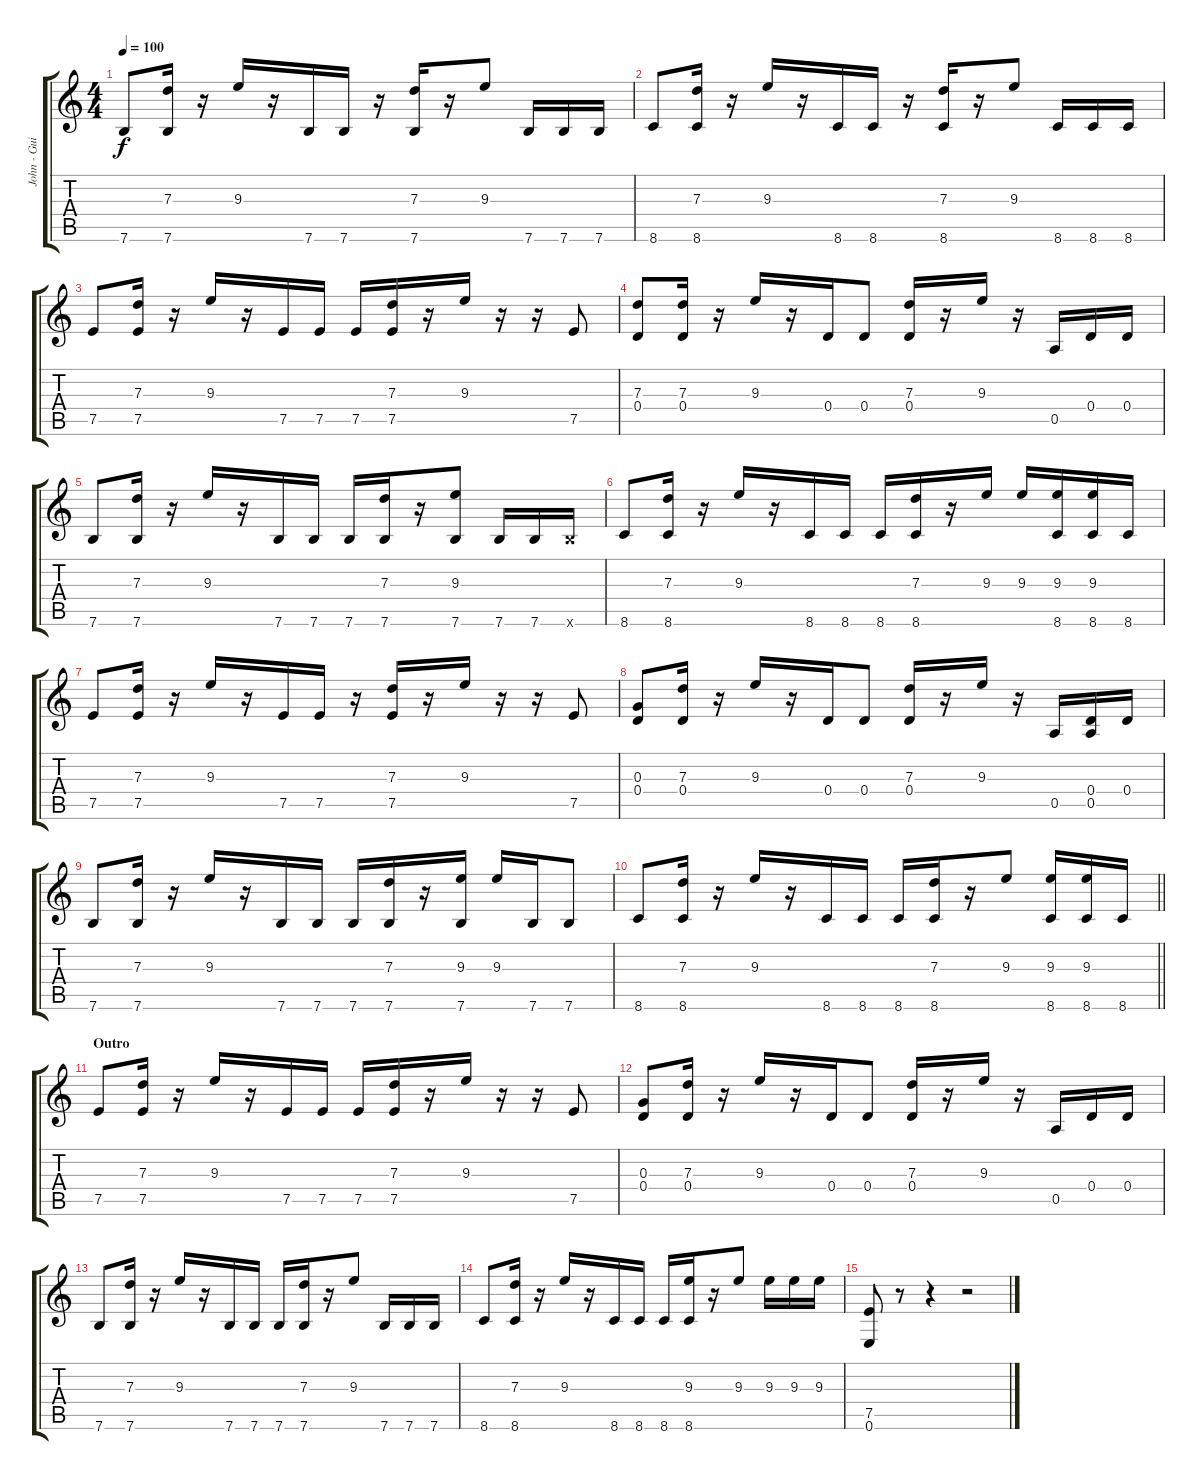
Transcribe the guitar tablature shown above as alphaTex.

\track ("John - Guitar" "John - Gui") {instrument electricguitarclean}
\staff {score tabs}
\tuning (E4 B3 G3 D3 A2 E2) {hide}
\ts (4 4)
\tempo 100
\clef g2
\ks c
7.6.8{dy f} (7.3 7.6).16 r.16 9.3.16 r.16 7.6.16 7.6.16 r.16 (7.3 7.6).16 r.16 9.3.8 7.6.16 7.6.16 7.6.16 |
8.6.8 (7.3 8.6).16 r.16 9.3.16 r.16 8.6.16 8.6.16 r.16 (7.3 8.6).16 r.16 9.3.8 8.6.16 8.6.16 8.6.16 |
7.5.8 (7.3 7.5).16 r.16 9.3.16 r.16 7.5.16 7.5.16 7.5.16 (7.3 7.5).16 r.16 9.3.16 r.16 r.16 7.5.8 |
(7.3 0.4).8 (7.3 0.4).16 r.16 9.3.16 r.16 0.4.16 0.4.8 (7.3 0.4).16 r.16 9.3.16 r.16 0.5.16 0.4.16 0.4.16 |
7.6.8 (7.3 7.6).16 r.16 9.3.16 r.16 7.6.16 7.6.16 7.6.16 (7.3 7.6).16 r.16 (9.3 7.6).8 7.6.16 7.6.16 7.6{x}.16 |
8.6.8 (7.3 8.6).16 r.16 9.3.16 r.16 8.6.16 8.6.16 8.6.16 (7.3 8.6).16 r.16 9.3.16 9.3.16 (9.3 8.6).16 (9.3 8.6).16 8.6.16 |
7.5.8 (7.3 7.5).16 r.16 9.3.16 r.16 7.5.16 7.5.16 r.16 (7.3 7.5).16 r.16 9.3.16 r.16 r.16 7.5.8 |
(0.3 0.4).8 (7.3 0.4).16 r.16 9.3.16 r.16 0.4.16 0.4.8 (7.3 0.4).16 r.16 9.3.16 r.16 0.5.16 (0.4 0.5).16 0.4.16 |
7.6.8 (7.3 7.6).16 r.16 9.3.16 r.16 7.6.16 7.6.16 7.6.16 (7.3 7.6).16 r.16 (9.3 7.6).16 9.3.16 7.6.16 7.6.8 |
\barLineRight lightlight
8.6.8 (7.3 8.6).16 r.16 9.3.16 r.16 8.6.16 8.6.16 8.6.16 (7.3 8.6).16 r.16 9.3.8 (9.3 8.6).16 (9.3 8.6).16 8.6.16 |
\section ("" "Outro")
7.5.8 (7.3 7.5).16 r.16 9.3.16 r.16 7.5.16 7.5.16 7.5.16 (7.3 7.5).16 r.16 9.3.16 r.16 r.16 7.5.8 |
(0.3 0.4).8 (7.3 0.4).16 r.16 9.3.16 r.16 0.4.16 0.4.8 (7.3 0.4).16 r.16 9.3.16 r.16 0.5.16 0.4.16 0.4.16 |
7.6.8 (7.3 7.6).16 r.16 9.3.16 r.16 7.6.16 7.6.16 7.6.16 (7.3 7.6).16 r.16 9.3.8 7.6.16 7.6.16 7.6.16 |
8.6.8 (7.3 8.6).16 r.16 9.3.16 r.16 8.6.16 8.6.16 8.6.16 (9.3 8.6).16 r.16 9.3.8 9.3.16 9.3.16 9.3.16 |
(7.5 0.6).8 r.8 r.4 r.2
